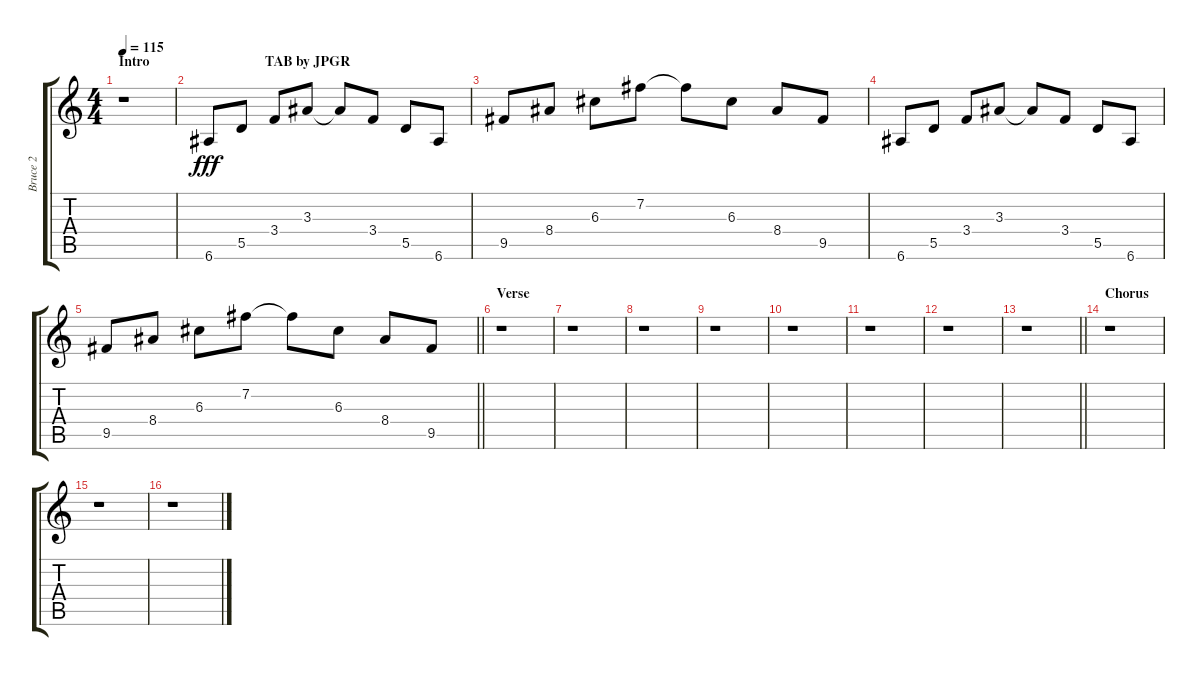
\track ("Bruce 2" "Bruce 2") {instrument acousticguitarsteel}
\staff {score tabs}
\tuning (E4 B3 G3 D3 A2 E2) {hide}
\ts (4 4)
\section ("" "Intro                                 TAB by JPGR")
\tempo 115
\clef g2
\ks c
r.1{dy fff instrument acousticguitarsteel} |
6.6.8 5.5.8 3.4.8 3.3.8 3.3{t}.8 3.4.8 5.5.8 6.6.8 |
9.5.8 8.4.8 6.3.8 7.2.8 7.2{t}.8 6.3.8 8.4.8 9.5.8 |
6.6.8 5.5.8 3.4.8 3.3.8 3.3{t}.8 3.4.8 5.5.8 6.6.8 |
\barLineRight lightlight
9.5.8 8.4.8 6.3.8 7.2.8 7.2{t}.8 6.3.8 8.4.8 9.5.8 |
\section ("" "Verse")
r.1 |
r.1 |
r.1 |
r.1 |
r.1 |
r.1 |
r.1 |
\barLineRight lightlight
r.1 |
\section ("" "Chorus")
r.1 |
r.1 |
r.1
